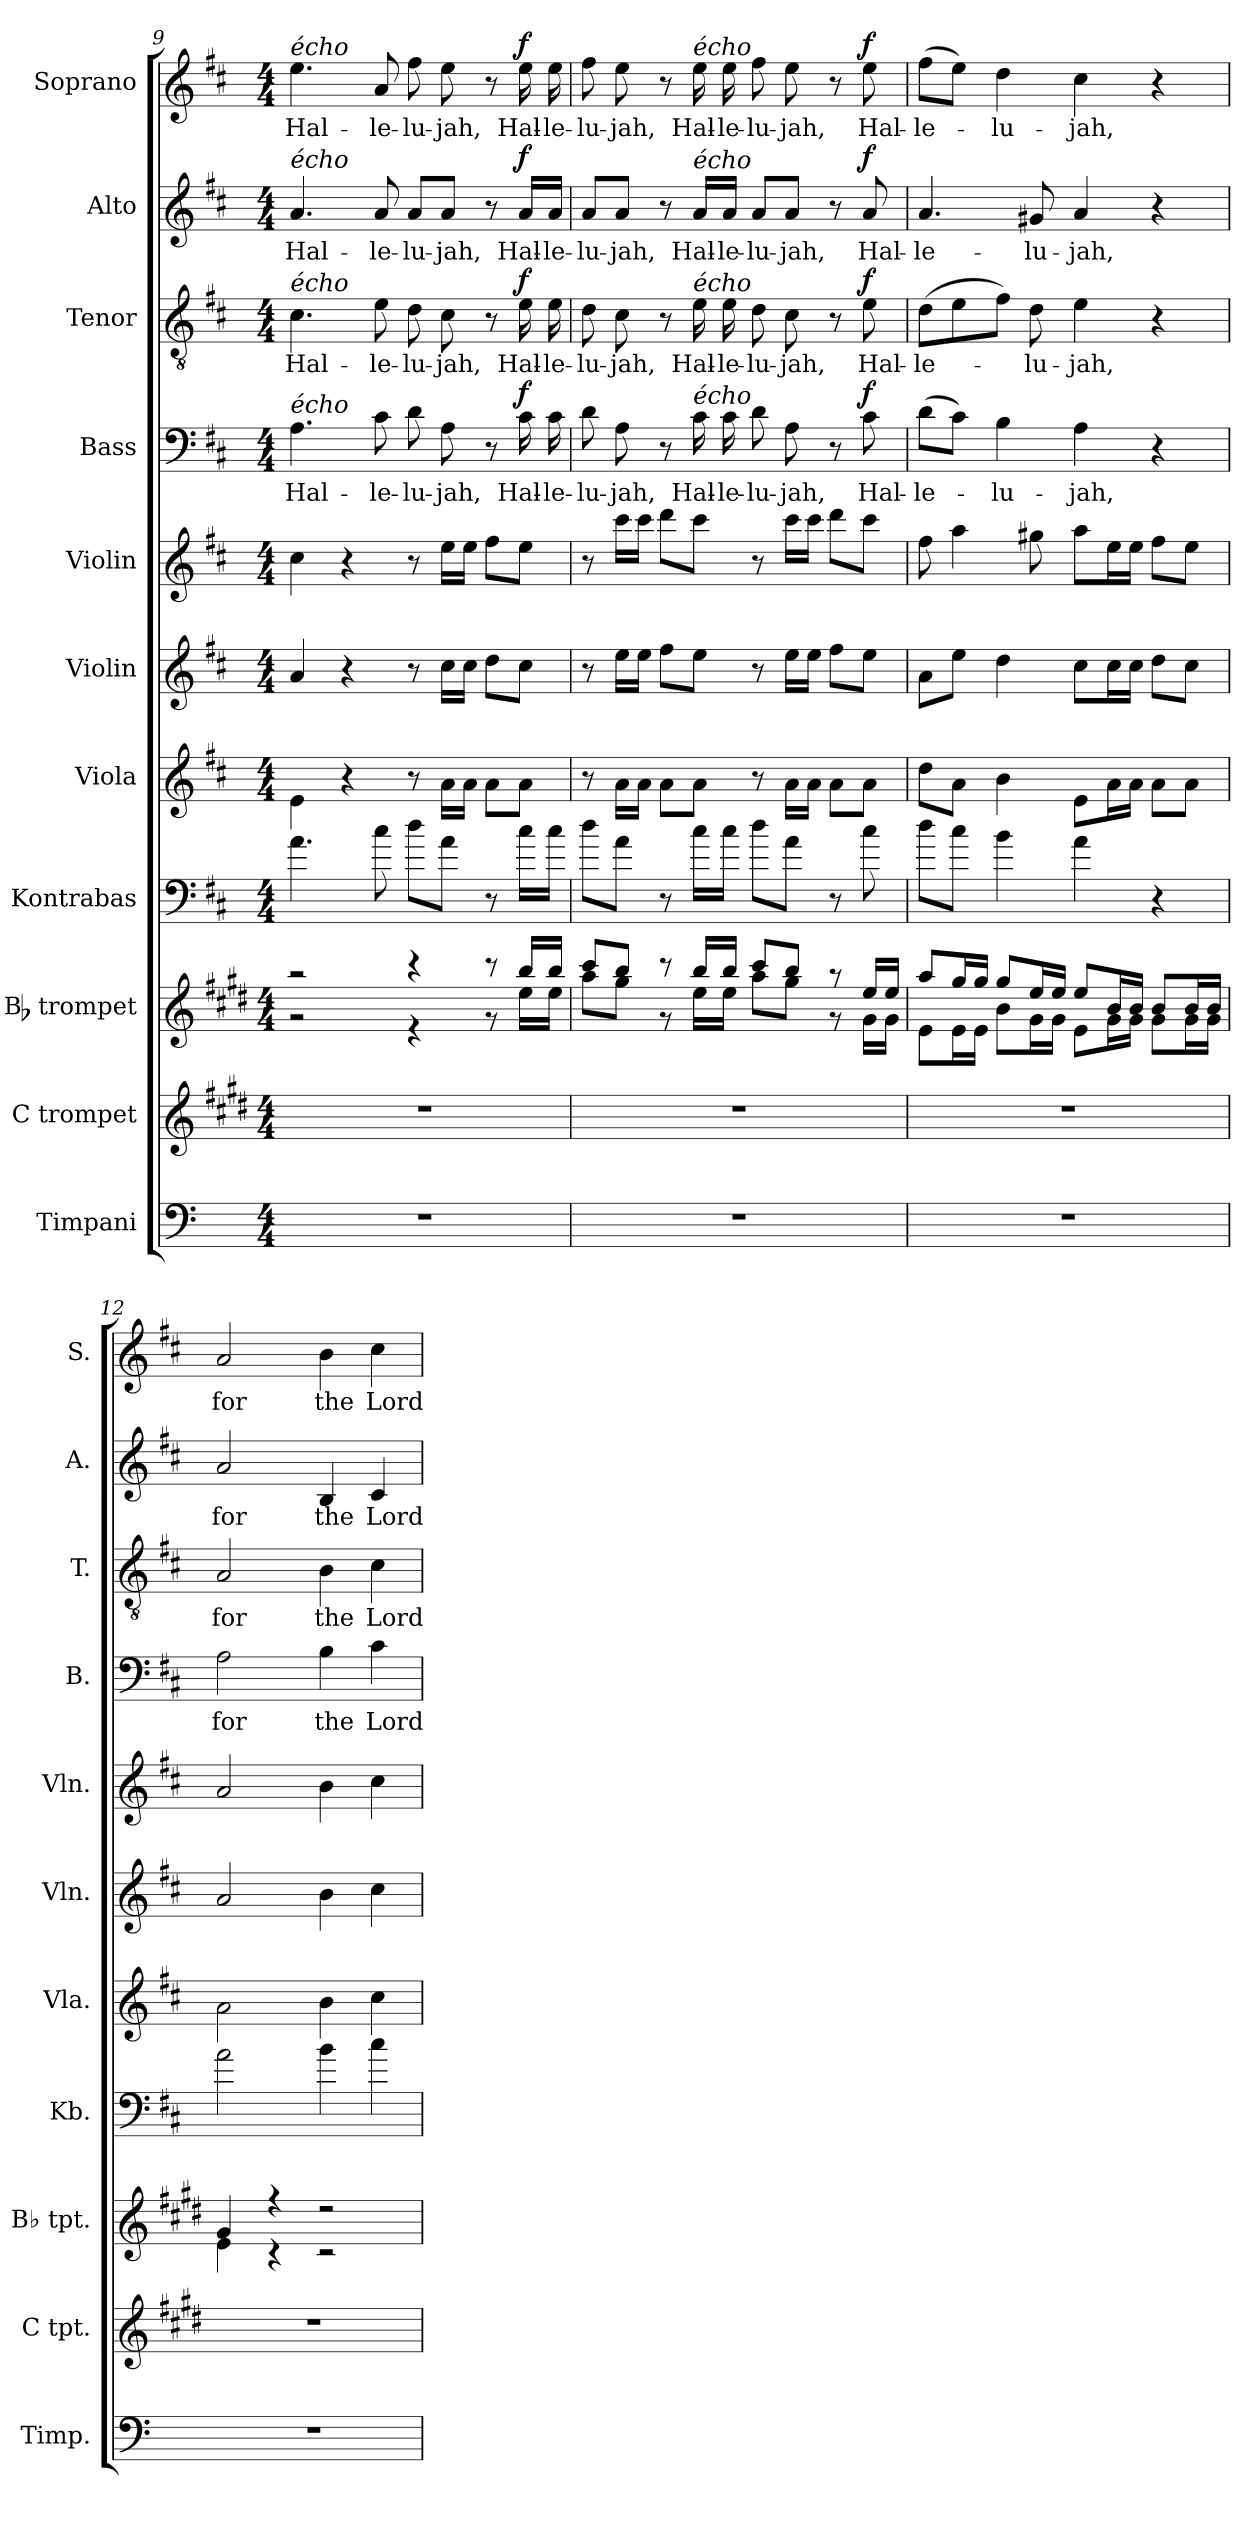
**kern	**kern	**kern	**kern	**kern	**kern	**kern	**kern	**text	**dynam	**kern	**text	**dynam	**kern	**text	**dynam	**kern	**text	**dynam
*part11	*part10	*part9	*part8	*part7	*part6	*part5	*part4	*part4	*part4	*part3	*part3	*part3	*part2	*part2	*part2	*part1	*part1	*part1
*staff11	*staff10	*staff9	*staff8	*staff7	*staff6	*staff5	*staff4	*staff4	*staff4	*staff3	*staff3	*staff3	*staff2	*staff2	*staff2	*staff1	*staff1	*staff1
*I"Timpani	*I"C trompet	*I"Bb trompet	*I"Kontrabas	*I"Viola	*I"Violin	*I"Violin	*I"Bass	*	*	*I"Tenor	*	*	*I"Alto	*	*	*I"Soprano	*	*
*I'Timp.	*I'C tpt.	*I'Bb tpt.	*I'Kb.	*I'Vla.	*I'Vln.	*I'Vln.	*I'B.	*	*	*I'T.	*	*	*I'A.	*	*	*I'S.	*	*
*clefF4	*clefG2	*clefG2	*clefF4	*clefG2	*clefG2	*clefG2	*clefF4	*	*	*clefGv2	*	*	*clefG2	*	*	*clefG2	*	*
*	*ITrd1c2	*ITrd1c2	*ITrd7c12	*	*	*	*	*	*	*	*	*	*	*	*	*	*	*
*k[]	*k[f#c#]	*k[f#c#]	*k[f#c#]	*k[f#c#]	*k[f#c#]	*k[f#c#]	*k[f#c#]	*	*	*k[f#c#]	*	*	*k[f#c#]	*	*	*k[f#c#]	*	*
*	*D:	*	*D:	*D:	*D:	*D:	*D:	*	*	*D:	*	*	*D:	*	*	*D:	*	*
*M4/4	*M4/4	*M4/4	*M4/4	*M4/4	*M4/4	*M4/4	*M4/4	*	*	*M4/4	*	*	*M4/4	*	*	*M4/4	*	*
=9	=9	=9	=9	=9	=9	=9	=9	=9	=9	=9	=9	=9	=9	=9	=9	=9	=9	=9
*	*	*^	*	*	*	*	*	*	*	*	*	*	*	*	*	*	*	*
!	!	!	!	!	!	!	!	!	!	!	!	!	!	!	!	!	!LO:TX:a:i:t=écho	!	!
!	!	!	!	!	!	!	!	!	!	!	!	!	!	!LO:TX:a:i:t=écho	!	!	!	!	!
!	!	!	!	!	!	!	!	!	!	!	!LO:TX:a:i:t=écho	!	!	!	!	!	!	!	!
!	!	!	!	!	!	!	!	!LO:TX:a:i:t=écho	!	!	!	!	!	!	!	!	!	!	!
!	!	!	!	!	!	!	!	!	!LO:LY:b	!	!	!LO:LY:b	!	!	!LO:LY:b	!	!	!LO:LY:b	!
1r	1r	2r	2r	4.A\	4e\	4a/	4cc#\	4.A\	Hal-	.	4.c#\	Hal-	.	4.a/	Hal-	.	4.ee\	Hal-	.
.	.	.	.	.	4r	4r	4r	.	.	.	.	.	.	.	.	.	.	.	.
!	!	!	!	!	!	!	!	!	!LO:LY:b	!	!	!LO:LY:b	!	!	!LO:LY:b	!	!	!LO:LY:b	!
.	.	.	.	8c#\	.	.	.	8c#\	-le-	.	8e\	-le-	.	8a/	-le-	.	8a/	-le-	.
!	!	!	!	!	!	!	!	!	!LO:LY:b	!	!	!LO:LY:b	!	!	!LO:LY:b	!	!	!LO:LY:b	!
.	.	4r	4r	8d\L	8r	8r	8r	8d\	-lu-	.	8d\	-lu-	.	8a/L	-lu-	.	8ff#\	-lu-	.
!	!	!	!	!	!	!	!	!	!LO:LY:b	!	!	!LO:LY:b	!	!	!LO:LY:b	!	!	!LO:LY:b	!
.	.	.	.	8A\J	16a\LL	16cc#\LL	16ee\LL	8A\	-jah,	.	8c#\	-jah,	.	8a/J	-jah,	.	8ee\	-jah,	.
.	.	.	.	.	16a\JJ	16cc#\JJ	16ee\JJ	.	.	.	.	.	.	.	.	.	.	.	.
.	.	8r	8r	8r	8a\L	8dd\L	8ff#\L	8r	.	.	8r	.	.	8r	.	.	8r	.	.
!	!	!	!	!	!	!	!	!	!LO:LY:b	!LO:DY:a	!	!LO:LY:b	!LO:DY:a	!	!LO:LY:b	!LO:DY:a	!	!LO:LY:b	!LO:DY:a
.	.	16aa/LL	16dd\LL	16c#\LL	8a\J	8cc#\J	8ee\J	16c#\	Hal-	f	16e\	Hal-	f	16a/LL	Hal-	f	16ee\	Hal-	f
!	!	!	!	!	!	!	!	!	!LO:LY:b	!	!	!LO:LY:b	!	!	!LO:LY:b	!	!	!LO:LY:b	!
.	.	16aa/JJ	16dd\JJ	16c#\JJ	.	.	.	16c#\	-le-	.	16e\	-le-	.	16a/JJ	-le-	.	16ee\	-le-	.
!!LO:PB:g=z
=10	=10	=10	=10	=10	=10	=10	=10	=10	=10	=10	=10	=10	=10	=10	=10	=10	=10	=10	=10
!	!	!	!	!	!	!	!	!	!LO:LY:b	!	!	!LO:LY:b	!	!	!LO:LY:b	!	!	!LO:LY:b	!
1r	1r	8bb/L	8gg\L	8d\L	8r	8r	8r	8d\	-lu-	.	8d\	-lu-	.	8a/L	-lu-	.	8ff#\	-lu-	.
!	!	!	!	!	!	!	!	!	!LO:LY:b	!	!	!LO:LY:b	!	!	!LO:LY:b	!	!	!LO:LY:b	!
.	.	8aa/J	8ff#\J	8A\J	16a\LL	16ee\LL	16ccc#\LL	8A\	-jah,	.	8c#\	-jah,	.	8a/J	-jah,	.	8ee\	-jah,	.
.	.	.	.	.	16a\JJ	16ee\JJ	16ccc#\JJ	.	.	.	.	.	.	.	.	.	.	.	.
.	.	8r	8r	8r	8a\L	8ff#\L	8ddd\L	8r	.	.	8r	.	.	8r	.	.	8r	.	.
!	!	!	!	!	!	!	!	!	!	!	!	!	!	!	!	!	!LO:TX:a:i:t=écho	!	!
!	!	!	!	!	!	!	!	!	!	!	!	!	!	!LO:TX:a:i:t=écho	!	!	!	!	!
!	!	!	!	!	!	!	!	!	!	!	!LO:TX:a:i:t=écho	!	!	!	!	!	!	!	!
!	!	!	!	!	!	!	!	!LO:TX:a:i:t=écho	!	!	!	!	!	!	!	!	!	!	!
!	!	!	!	!	!	!	!	!	!LO:LY:b	!	!	!LO:LY:b	!	!	!LO:LY:b	!	!	!LO:LY:b	!
.	.	16aa/LL	16dd\LL	16c#\LL	8a\J	8ee\J	8ccc#\J	16c#\	Hal-	.	16e\	Hal-	.	16a/LL	Hal-	.	16ee\	Hal-	.
!	!	!	!	!	!	!	!	!	!LO:LY:b	!	!	!LO:LY:b	!	!	!LO:LY:b	!	!	!LO:LY:b	!
.	.	16aa/JJ	16dd\JJ	16c#\JJ	.	.	.	16c#\	-le-	.	16e\	-le-	.	16a/JJ	-le-	.	16ee\	-le-	.
!	!	!	!	!	!	!	!	!	!LO:LY:b	!	!	!LO:LY:b	!	!	!LO:LY:b	!	!	!LO:LY:b	!
.	.	8bb/L	8gg\L	8d\L	8r	8r	8r	8d\	-lu-	.	8d\	-lu-	.	8a/L	-lu-	.	8ff#\	-lu-	.
!	!	!	!	!	!	!	!	!	!LO:LY:b	!	!	!LO:LY:b	!	!	!LO:LY:b	!	!	!LO:LY:b	!
.	.	8aa/J	8ff#\J	8A\J	16a\LL	16ee\LL	16ccc#\LL	8A\	-jah,	.	8c#\	-jah,	.	8a/J	-jah,	.	8ee\	-jah,	.
.	.	.	.	.	16a\JJ	16ee\JJ	16ccc#\JJ	.	.	.	.	.	.	.	.	.	.	.	.
.	.	8r	8r	8r	8a\L	8ff#\L	8ddd\L	8r	.	.	8r	.	.	8r	.	.	8r	.	.
!	!	!	!	!	!	!	!	!	!LO:LY:b	!LO:DY:a	!	!LO:LY:b	!LO:DY:a	!	!LO:LY:b	!LO:DY:a	!	!LO:LY:b	!LO:DY:a
.	.	16dd/LL	16f#\LL	8c#\	8a\J	8ee\J	8ccc#\J	8c#\	Hal-	f	8e\	Hal-	f	8a/	Hal-	f	8ee\	Hal-	f
.	.	16dd/JJ	16f#\JJ	.	.	.	.	.	.	.	.	.	.	.	.	.	.	.	.
=11	=11	=11	=11	=11	=11	=11	=11	=11	=11	=11	=11	=11	=11	=11	=11	=11	=11	=11	=11
!	!	!	!	!	!	!	!	!	!LO:LY:b	!	!	!LO:LY:b	!	!	!LO:LY:b	!	!	!LO:LY:b	!
1r	1r	8gg/L	8d\L	8d\L	8dd\L	8a\L	8ff#\	(8d\L	-le-	.	(8d\L	-le-	.	4.a/	-le-	.	(8ff#\L	-le-	.
.	.	16ff#/L	16d\L	8c#\J	8a\J	8ee\J	4aa\	8c#\J)	.	.	8e\	.	.	.	.	.	8ee\J)	.	.
.	.	16ff#/JJ	16d\JJ	.	.	.	.	.	.	.	.	.	.	.	.	.	.	.	.
!	!	!	!	!	!	!	!	!	!LO:LY:b	!	!	!	!	!	!	!	!	!LO:LY:b	!
.	.	8ff#/L	8a\L	4B\	4b\	4dd\	.	4B\	-lu-	.	8f#\J)	.	.	.	.	.	4dd\	-lu-	.
!	!	!	!	!	!	!	!	!	!	!	!	!LO:LY:b	!	!	!LO:LY:b	!	!	!	!
.	.	16dd/L	16f#\L	.	.	.	8gg#X\	.	.	.	8d\	-lu-	.	8g#X/	-lu-	.	.	.	.
.	.	16dd/JJ	16f#\JJ	.	.	.	.	.	.	.	.	.	.	.	.	.	.	.	.
!	!	!	!	!	!	!	!	!	!LO:LY:b	!	!	!LO:LY:b	!	!	!LO:LY:b	!	!	!LO:LY:b	!
.	.	8dd/L	8d\L	4A\	8e\L	8cc#\L	8aa\L	4A\	-jah,	.	4e\	-jah,	.	4a/	-jah,	.	4cc#\	-jah,	.
.	.	16a/L	16f#\L	.	16a\L	16cc#\L	16ee\L	.	.	.	.	.	.	.	.	.	.	.	.
.	.	16a/JJ	16f#\JJ	.	16a\JJ	16cc#\JJ	16ee\JJ	.	.	.	.	.	.	.	.	.	.	.	.
.	.	8a/L	8f#\L	4r	8a\L	8dd\L	8ff#\L	4r	.	.	4r	.	.	4r	.	.	4r	.	.
.	.	16a/L	16f#\L	.	8a\J	8cc#\J	8ee\J	.	.	.	.	.	.	.	.	.	.	.	.
.	.	16a/JJ	16f#\JJ	.	.	.	.	.	.	.	.	.	.	.	.	.	.	.	.
=12	=12	=12	=12	=12	=12	=12	=12	=12	=12	=12	=12	=12	=12	=12	=12	=12	=12	=12	=12
!	!	!	!	!	!	!	!	!	!LO:LY:b	!	!	!LO:LY:b	!	!	!LO:LY:b	!	!	!LO:LY:b	!
1r	1r	4f#/	4d\	2A\	2a\	2a/	2a/	2A\	for	.	2A/	for	.	2a/	for	.	2a/	for	.
.	.	4r	4r	.	.	.	.	.	.	.	.	.	.	.	.	.	.	.	.
!	!	!	!	!	!	!	!	!	!LO:LY:b	!	!	!LO:LY:b	!	!	!LO:LY:b	!	!	!LO:LY:b	!
.	.	2r	2r	4B\	4b\	4b\	4b\	4B\	the	.	4B\	the	.	4B/	the	.	4b\	the	.
!	!	!	!	!	!	!	!	!	!LO:LY:b	!	!	!LO:LY:b	!	!	!LO:LY:b	!	!	!LO:LY:b	!
.	.	.	.	4c#\	4cc#\	4cc#\	4cc#\	4c#\	Lord	.	4c#\	Lord	.	4c#/	Lord	.	4cc#\	Lord	.
*	*	*v	*v	*	*	*	*	*	*	*	*	*	*	*	*	*	*	*	*
=	=	=	=	=	=	=	=	=	=	=	=	=	=	=	=	=	=	=
*-	*-	*-	*-	*-	*-	*-	*-	*-	*-	*-	*-	*-	*-	*-	*-	*-	*-	*-
